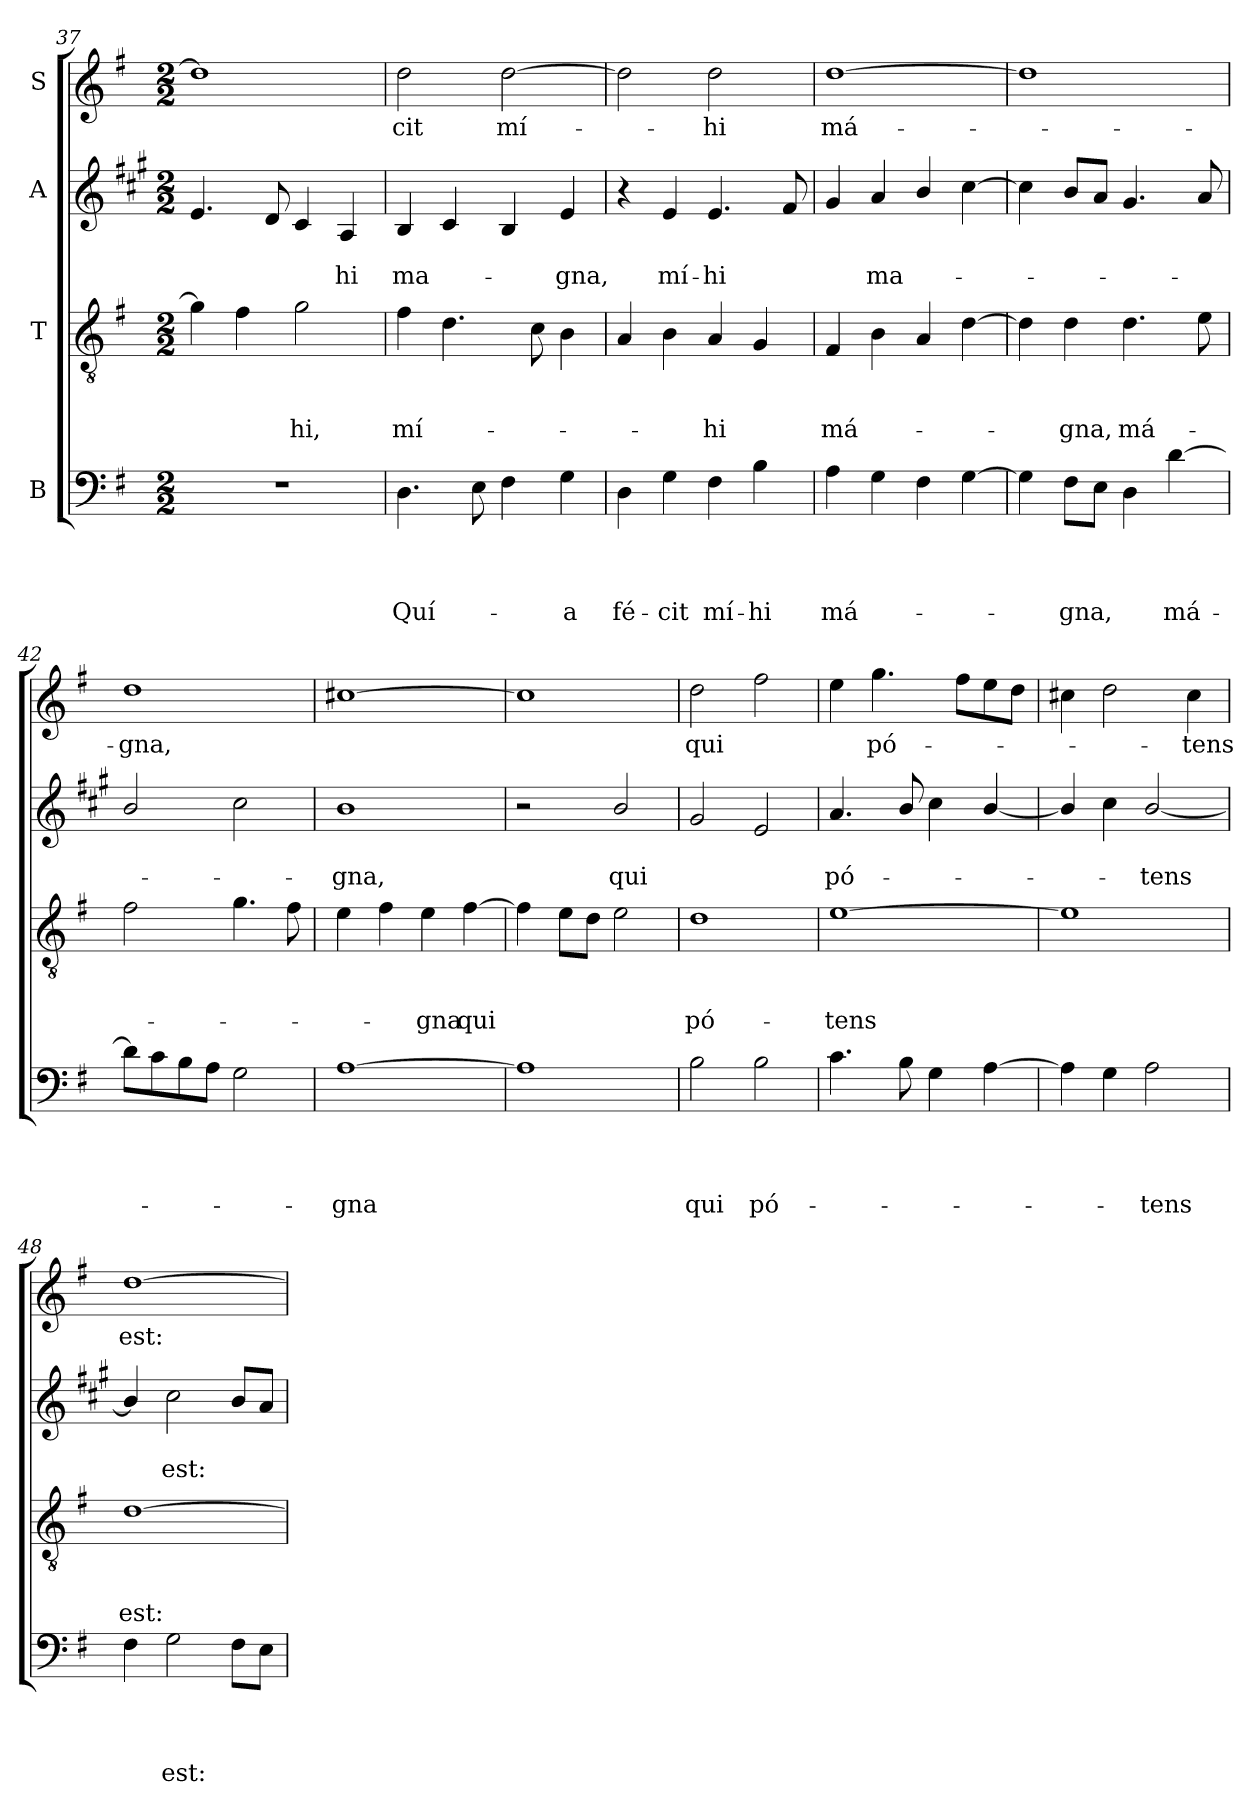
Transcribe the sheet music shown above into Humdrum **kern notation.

**kern	**text	**text	**text	**text	**kern	**text	**text	**text	**kern	**text	**text	**kern	**text
*part4	*part4	*part4	*part4	*part4	*part3	*part3	*part3	*part3	*part2	*part2	*part2	*part1	*part1
*staff4	*staff4	*staff4	*staff4	*staff4	*staff3	*staff3	*staff3	*staff3	*staff2	*staff2	*staff2	*staff1	*staff1
*I"B	*	*	*	*	*I"T	*	*	*	*I"A	*	*	*I"S	*
*clefF4	*	*	*	*	*clefGv2	*	*	*	*clefG2	*	*	*clefG2	*
*	*	*	*	*	*	*	*	*	*ITrd1c2	*	*	*	*
*k[f#]	*	*	*	*	*k[f#]	*	*	*	*k[f#]	*	*	*k[f#]	*
*G:	*	*	*	*	*G:	*	*	*	*G:	*	*	*G:	*
*M2/2	*	*	*	*	*M2/2	*	*	*	*M2/2	*	*	*M2/2	*
=37	=37	=37	=37	=37	=37	=37	=37	=37	=37	=37	=37	=37	=37
1r	.	.	.	.	4g\]	.	.	.	4.d/	.	.	1dd]	.
.	.	.	.	.	4f#\	.	.	.	.	.	.	.	.
.	.	.	.	.	.	.	.	.	8c/	.	.	.	.
!	!	!	!	!	!	!	!	!LO:LY:b	!	!	!	!	!
.	.	.	.	.	2g\	.	.	-hi,	4B/	.	.	.	.
!	!	!	!	!	!	!	!	!	!	!	!LO:LY:b	!	!
.	.	.	.	.	.	.	.	.	4G/	.	-hi	.	.
=38	=38	=38	=38	=38	=38	=38	=38	=38	=38	=38	=38	=38	=38
!	!	!	!	!LO:LY:b	!	!	!	!LO:LY:b	!	!	!LO:LY:b	!	!LO:LY:b
4.D\	.	.	.	Quí-	4f#\	.	.	mí-	4A/	.	ma-	2dd\	-cit
.	.	.	.	.	4.d\	.	.	.	4B/	.	.	.	.
8E\	.	.	.	.	.	.	.	.	.	.	.	.	.
!	!	!	!	!	!	!	!	!	!	!	!	!	!LO:LY:b
4F#\	.	.	.	.	.	.	.	.	4A/	.	.	[2dd\	mí-
.	.	.	.	.	8c\	.	.	.	.	.	.	.	.
!	!	!	!	!LO:LY:b	!	!	!	!	!	!	!LO:LY:b	!	!
4G\	.	.	.	-a	4B\	.	.	.	4d/	.	-gna,	.	.
=39	=39	=39	=39	=39	=39	=39	=39	=39	=39	=39	=39	=39	=39
!	!	!	!	!LO:LY:b	!	!	!	!	!	!	!	!	!
4D\	.	.	.	fé-	4A/	.	.	.	4r	.	.	2dd\]	.
!	!	!	!	!LO:LY:b	!	!	!	!	!	!	!LO:LY:b	!	!
4G\	.	.	.	-cit	4B\	.	.	.	4d/	.	mí-	.	.
!	!	!	!	!LO:LY:b	!	!	!	!LO:LY:b	!	!	!LO:LY:b	!	!LO:LY:b
4F#\	.	.	.	mí-	4A/	.	.	-hi	4.d/	.	-hi	2dd\	-hi
!	!	!	!	!LO:LY:b	!	!	!	!	!	!	!	!	!
4B\	.	.	.	-hi	4G/	.	.	.	.	.	.	.	.
.	.	.	.	.	.	.	.	.	8e/	.	.	.	.
=40	=40	=40	=40	=40	=40	=40	=40	=40	=40	=40	=40	=40	=40
!	!	!	!	!LO:LY:b	!	!	!	!LO:LY:b	!	!	!	!	!LO:LY:b
4A\	.	.	.	má-	4F#/	.	.	má-	4f#/	.	.	[1dd	má-
!	!	!	!	!	!	!	!	!	!	!	!LO:LY:b	!	!
4G\	.	.	.	.	4B\	.	.	.	4g/	.	ma-	.	.
4F#\	.	.	.	.	4A/	.	.	.	4a/	.	.	.	.
[4G\	.	.	.	.	[4d\	.	.	.	[4b\	.	.	.	.
!!LO:LB:g=z
=41	=41	=41	=41	=41	=41	=41	=41	=41	=41	=41	=41	=41	=41
4G\]	.	.	.	.	4d\]	.	.	.	4b\]	.	.	1dd]	.
!	!	!	!	!LO:LY:b	!	!	!	!LO:LY:b	!	!	!	!	!
8F#\L	.	.	.	-gna,	4d\	.	.	-gna,	8a/L	.	.	.	.
8E\J	.	.	.	.	.	.	.	.	8g/J	.	.	.	.
!	!	!	!	!	!	!	!	!LO:LY:b	!	!	!	!	!
4D\	.	.	.	.	4.d\	.	.	má-	4.f#/	.	.	.	.
!	!	!	!	!LO:LY:b	!	!	!	!	!	!	!	!	!
[4d\	.	.	.	má-	.	.	.	.	.	.	.	.	.
.	.	.	.	.	8e\	.	.	.	8g/	.	.	.	.
=42	=42	=42	=42	=42	=42	=42	=42	=42	=42	=42	=42	=42	=42
!	!	!	!	!	!	!	!	!	!	!	!	!	!LO:LY:b
8d\L]	.	.	.	.	2f#\	.	.	.	2a/	.	.	1dd	-gna,
8c\	.	.	.	.	.	.	.	.	.	.	.	.	.
8B\	.	.	.	.	.	.	.	.	.	.	.	.	.
8A\J	.	.	.	.	.	.	.	.	.	.	.	.	.
2G\	.	.	.	.	4.g\	.	.	.	2b\	.	.	.	.
.	.	.	.	.	8f#\	.	.	.	.	.	.	.	.
=43	=43	=43	=43	=43	=43	=43	=43	=43	=43	=43	=43	=43	=43
!	!	!	!	!LO:LY:b	!	!	!	!	!	!	!LO:LY:b	!	!
[1A	.	.	.	-gna	4e\	.	.	.	1a	.	-gna,	[1cc#	.
.	.	.	.	.	4f#\	.	.	.	.	.	.	.	.
!	!	!	!	!	!	!	!	!LO:LY:b	!	!	!	!	!
.	.	.	.	.	4e\	.	.	-gna	.	.	.	.	.
!	!	!	!	!	!	!	!	!LO:LY:b	!	!	!	!	!
.	.	.	.	.	[4f#\	.	.	qui	.	.	.	.	.
=44	=44	=44	=44	=44	=44	=44	=44	=44	=44	=44	=44	=44	=44
1A]	.	.	.	.	4f#\]	.	.	.	2r	.	.	1cc#]	.
.	.	.	.	.	8e\L	.	.	.	.	.	.	.	.
.	.	.	.	.	8d\J	.	.	.	.	.	.	.	.
!	!	!	!	!	!	!	!	!	!	!	!LO:LY:b	!	!
.	.	.	.	.	2e\	.	.	.	2a/	.	qui	.	.
=45	=45	=45	=45	=45	=45	=45	=45	=45	=45	=45	=45	=45	=45
!	!	!	!	!LO:LY:b	!	!	!	!LO:LY:b	!	!	!	!	!LO:LY:b
2B\	.	.	.	qui	1d	.	.	pó-	2f#/	.	.	2dd\	qui
!	!	!	!	!LO:LY:b	!	!	!	!	!	!	!	!	!
2B\	.	.	.	pó-	.	.	.	.	2d/	.	.	2ff#\	.
=46	=46	=46	=46	=46	=46	=46	=46	=46	=46	=46	=46	=46	=46
!	!	!	!	!	!	!	!	!LO:LY:b	!	!	!LO:LY:b	!	!
4.c\	.	.	.	.	[1e	.	.	-tens	4.g/	.	pó-	4ee\	.
!	!	!	!	!	!	!	!	!	!	!	!	!	!LO:LY:b
.	.	.	.	.	.	.	.	.	.	.	.	4.gg\	pó-
8B\	.	.	.	.	.	.	.	.	8a/	.	.	.	.
4G\	.	.	.	.	.	.	.	.	4b\	.	.	.	.
.	.	.	.	.	.	.	.	.	.	.	.	8ff#\L	.
[4A\	.	.	.	.	.	.	.	.	[4a/	.	.	8ee\	.
.	.	.	.	.	.	.	.	.	.	.	.	8dd\J	.
!!LO:PB:g=z
=47	=47	=47	=47	=47	=47	=47	=47	=47	=47	=47	=47	=47	=47
4A\]	.	.	.	.	1e]	.	.	.	4a/]	.	.	4cc#\	.
4G\	.	.	.	.	.	.	.	.	4b\	.	.	2dd\	.
!	!	!	!	!LO:LY:b	!	!	!	!	!	!	!LO:LY:b	!	!
2A\	.	.	.	-tens	.	.	.	.	[2a/	.	-tens	.	.
!	!	!	!	!	!	!	!	!	!	!	!	!	!LO:LY:b
.	.	.	.	.	.	.	.	.	.	.	.	4cc#\	-tens
=48	=48	=48	=48	=48	=48	=48	=48	=48	=48	=48	=48	=48	=48
!	!	!	!	!	!	!	!	!LO:LY:b	!	!	!	!	!LO:LY:b
4F#\	.	.	.	.	[1d	.	.	est:	4a/]	.	.	[1dd	est:
!	!	!	!	!LO:LY:b	!	!	!	!	!	!	!LO:LY:b	!	!
2G\	.	.	.	est:	.	.	.	.	2b\	.	est:	.	.
8F#\L	.	.	.	.	.	.	.	.	8a/L	.	.	.	.
8E\J	.	.	.	.	.	.	.	.	8g/J	.	.	.	.
=	=	=	=	=	=	=	=	=	=	=	=	=	=
*-	*-	*-	*-	*-	*-	*-	*-	*-	*-	*-	*-	*-	*-
